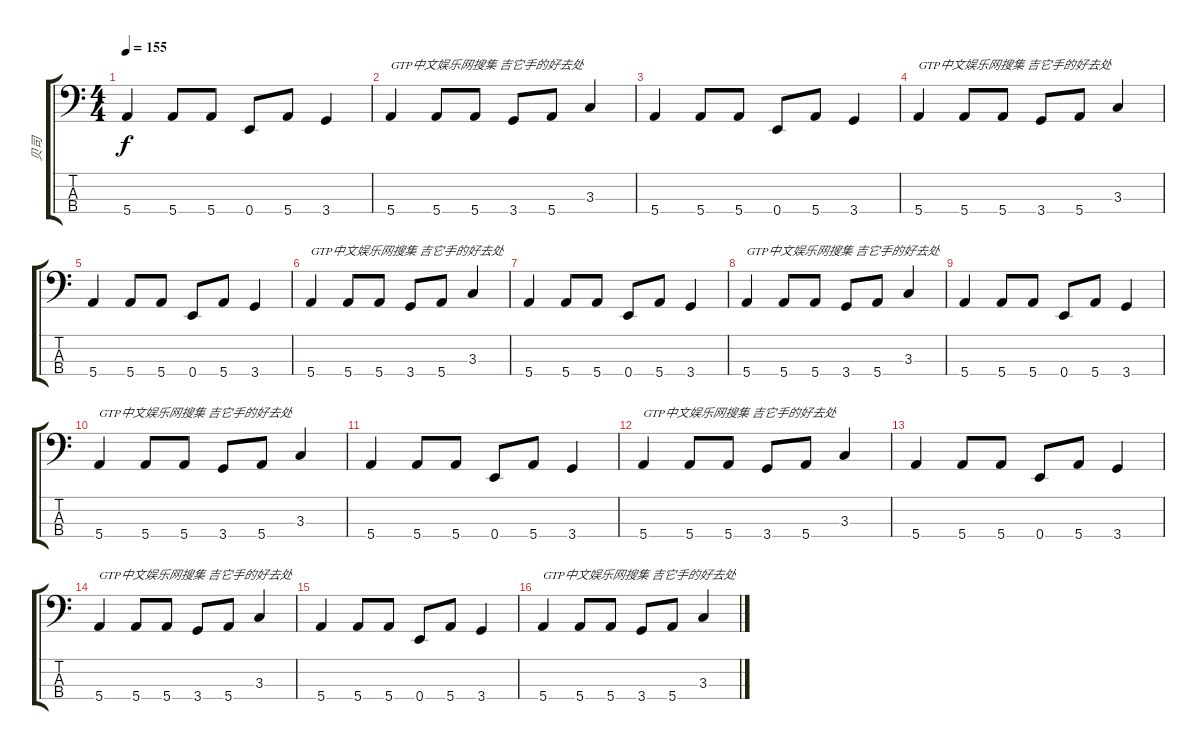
\track ("贝司" "贝司") {instrument electricbassfinger}
\staff {score tabs}
\tuning (G2 D2 A1 E1) {hide}
\ts (4 4)
\tempo 155
\clef f4
\ks c
5.4.4{dy f} 5.4.8 5.4.8 0.4.8 5.4.8 3.4.4 |
5.4.4{txt "GTP中文娱乐网搜集 吉它手的好去处"} 5.4.8 5.4.8 3.4.8 5.4.8 3.3.4 |
5.4.4 5.4.8 5.4.8 0.4.8 5.4.8 3.4.4 |
5.4.4{txt "GTP中文娱乐网搜集 吉它手的好去处"} 5.4.8 5.4.8 3.4.8 5.4.8 3.3.4 |
5.4.4 5.4.8 5.4.8 0.4.8 5.4.8 3.4.4 |
5.4.4{txt "GTP中文娱乐网搜集 吉它手的好去处"} 5.4.8 5.4.8 3.4.8 5.4.8 3.3.4 |
5.4.4 5.4.8 5.4.8 0.4.8 5.4.8 3.4.4 |
5.4.4{txt "GTP中文娱乐网搜集 吉它手的好去处"} 5.4.8 5.4.8 3.4.8 5.4.8 3.3.4 |
5.4.4 5.4.8 5.4.8 0.4.8 5.4.8 3.4.4 |
5.4.4{txt "GTP中文娱乐网搜集 吉它手的好去处"} 5.4.8 5.4.8 3.4.8 5.4.8 3.3.4 |
5.4.4 5.4.8 5.4.8 0.4.8 5.4.8 3.4.4 |
5.4.4{txt "GTP中文娱乐网搜集 吉它手的好去处"} 5.4.8 5.4.8 3.4.8 5.4.8 3.3.4 |
5.4.4 5.4.8 5.4.8 0.4.8 5.4.8 3.4.4 |
5.4.4{txt "GTP中文娱乐网搜集 吉它手的好去处"} 5.4.8 5.4.8 3.4.8 5.4.8 3.3.4 |
5.4.4 5.4.8 5.4.8 0.4.8 5.4.8 3.4.4 |
5.4.4{txt "GTP中文娱乐网搜集 吉它手的好去处"} 5.4.8 5.4.8 3.4.8 5.4.8 3.3.4
